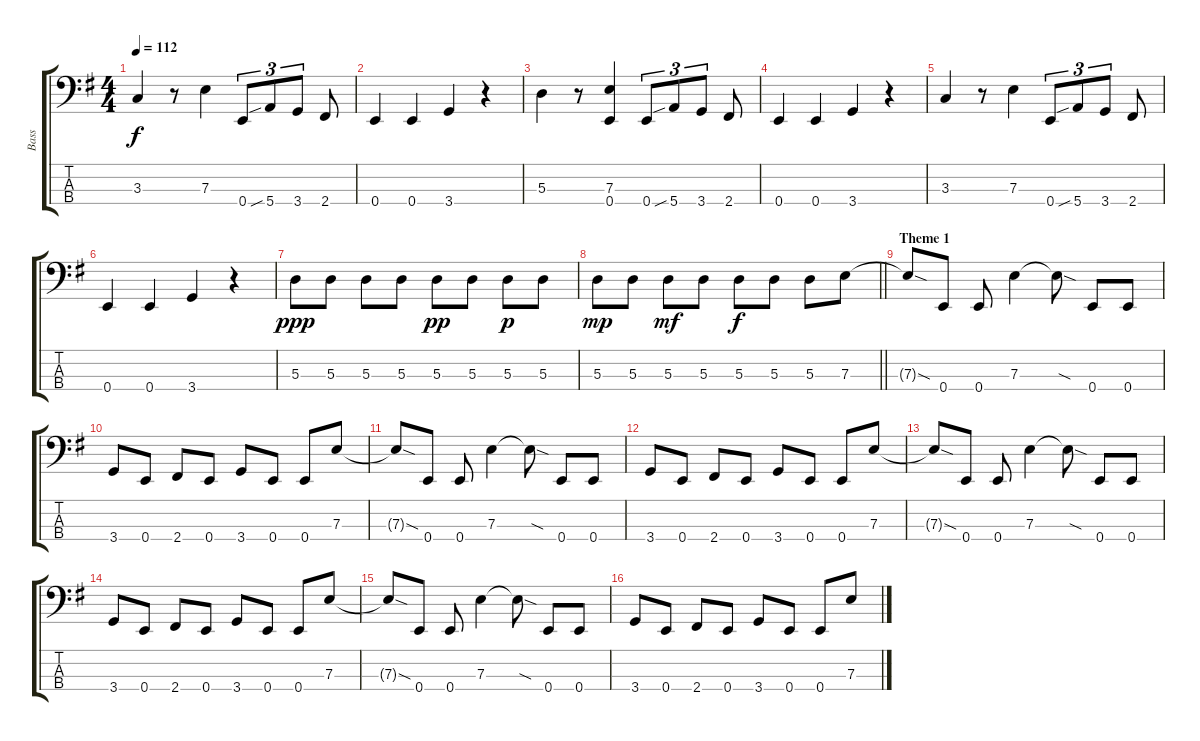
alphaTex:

\track ("Bass" "Bass") {instrument electricbassfinger}
\staff {score tabs}
\tuning (G2 D2 A1 E1) {hide}
\ts (4 4)
\tempo 112
\clef f4
\ks eminor
3.3.4{dy f} r.8 7.3.4 0.4.8{tu (3 2)} 5.4{sib}.8{tu (3 2)} 3.4.8{tu (3 2)} 2.4.8 |
0.4.4 0.4.4 3.4.4 r.4 |
5.3.4 r.8 (7.3 0.4).4 0.4.8{tu (3 2)} 5.4{sib}.8{tu (3 2)} 3.4.8{tu (3 2)} 2.4.8 |
0.4.4 0.4.4 3.4.4 r.4 |
3.3.4 r.8 7.3.4 0.4.8{tu (3 2)} 5.4{sib}.8{tu (3 2)} 3.4.8{tu (3 2)} 2.4.8 |
0.4.4 0.4.4 3.4.4 r.4 |
5.3.8{dy ppp} 5.3.8 5.3.8 5.3.8 5.3.8{dy pp} 5.3.8 5.3.8{dy p} 5.3.8 |
\barLineRight lightlight
5.3.8{dy mp} 5.3.8 5.3.8{dy mf} 5.3.8 5.3.8{dy f} 5.3.8 5.3.8 7.3.8 |
\section ("" "Theme 1")
7.3{sod t}.8 0.4.8 0.4.8 7.3.4 7.3{sod t}.8 0.4.8 0.4.8 |
3.4.8 0.4.8 2.4.8 0.4.8 3.4.8 0.4.8 0.4.8 7.3.8 |
7.3{sod t}.8 0.4.8 0.4.8 7.3.4 7.3{sod t}.8 0.4.8 0.4.8 |
3.4.8 0.4.8 2.4.8 0.4.8 3.4.8 0.4.8 0.4.8 7.3.8 |
7.3{sod t}.8 0.4.8 0.4.8 7.3.4 7.3{sod t}.8 0.4.8 0.4.8 |
3.4.8 0.4.8 2.4.8 0.4.8 3.4.8 0.4.8 0.4.8 7.3.8 |
7.3{sod t}.8 0.4.8 0.4.8 7.3.4 7.3{sod t}.8 0.4.8 0.4.8 |
3.4.8 0.4.8 2.4.8 0.4.8 3.4.8 0.4.8 0.4.8 7.3.8
